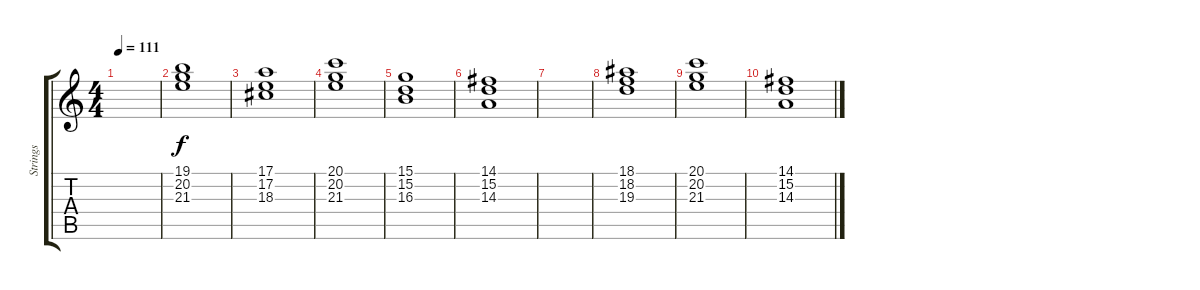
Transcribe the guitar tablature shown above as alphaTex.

\track ("Strings" "Strings") {instrument tremolostrings bank 255}
\staff {score tabs}
\tuning (E4 B3 G3 D3 A2 E2) {hide}
\ts (4 4)
\tempo 111
\clef g2
\ks c
|
(19.1 20.2 21.3).1 |
(17.1 17.2 18.3).1 |
(20.1 20.2 21.3).1 |
(15.1 15.2 16.3).1 |
(14.1 15.2 14.3).1{volume 0} |
|
(18.1 18.2 19.3).1{volume 13} |
(20.1 20.2 21.3).1 |
(14.1 15.2 14.3).1{volume 0}
